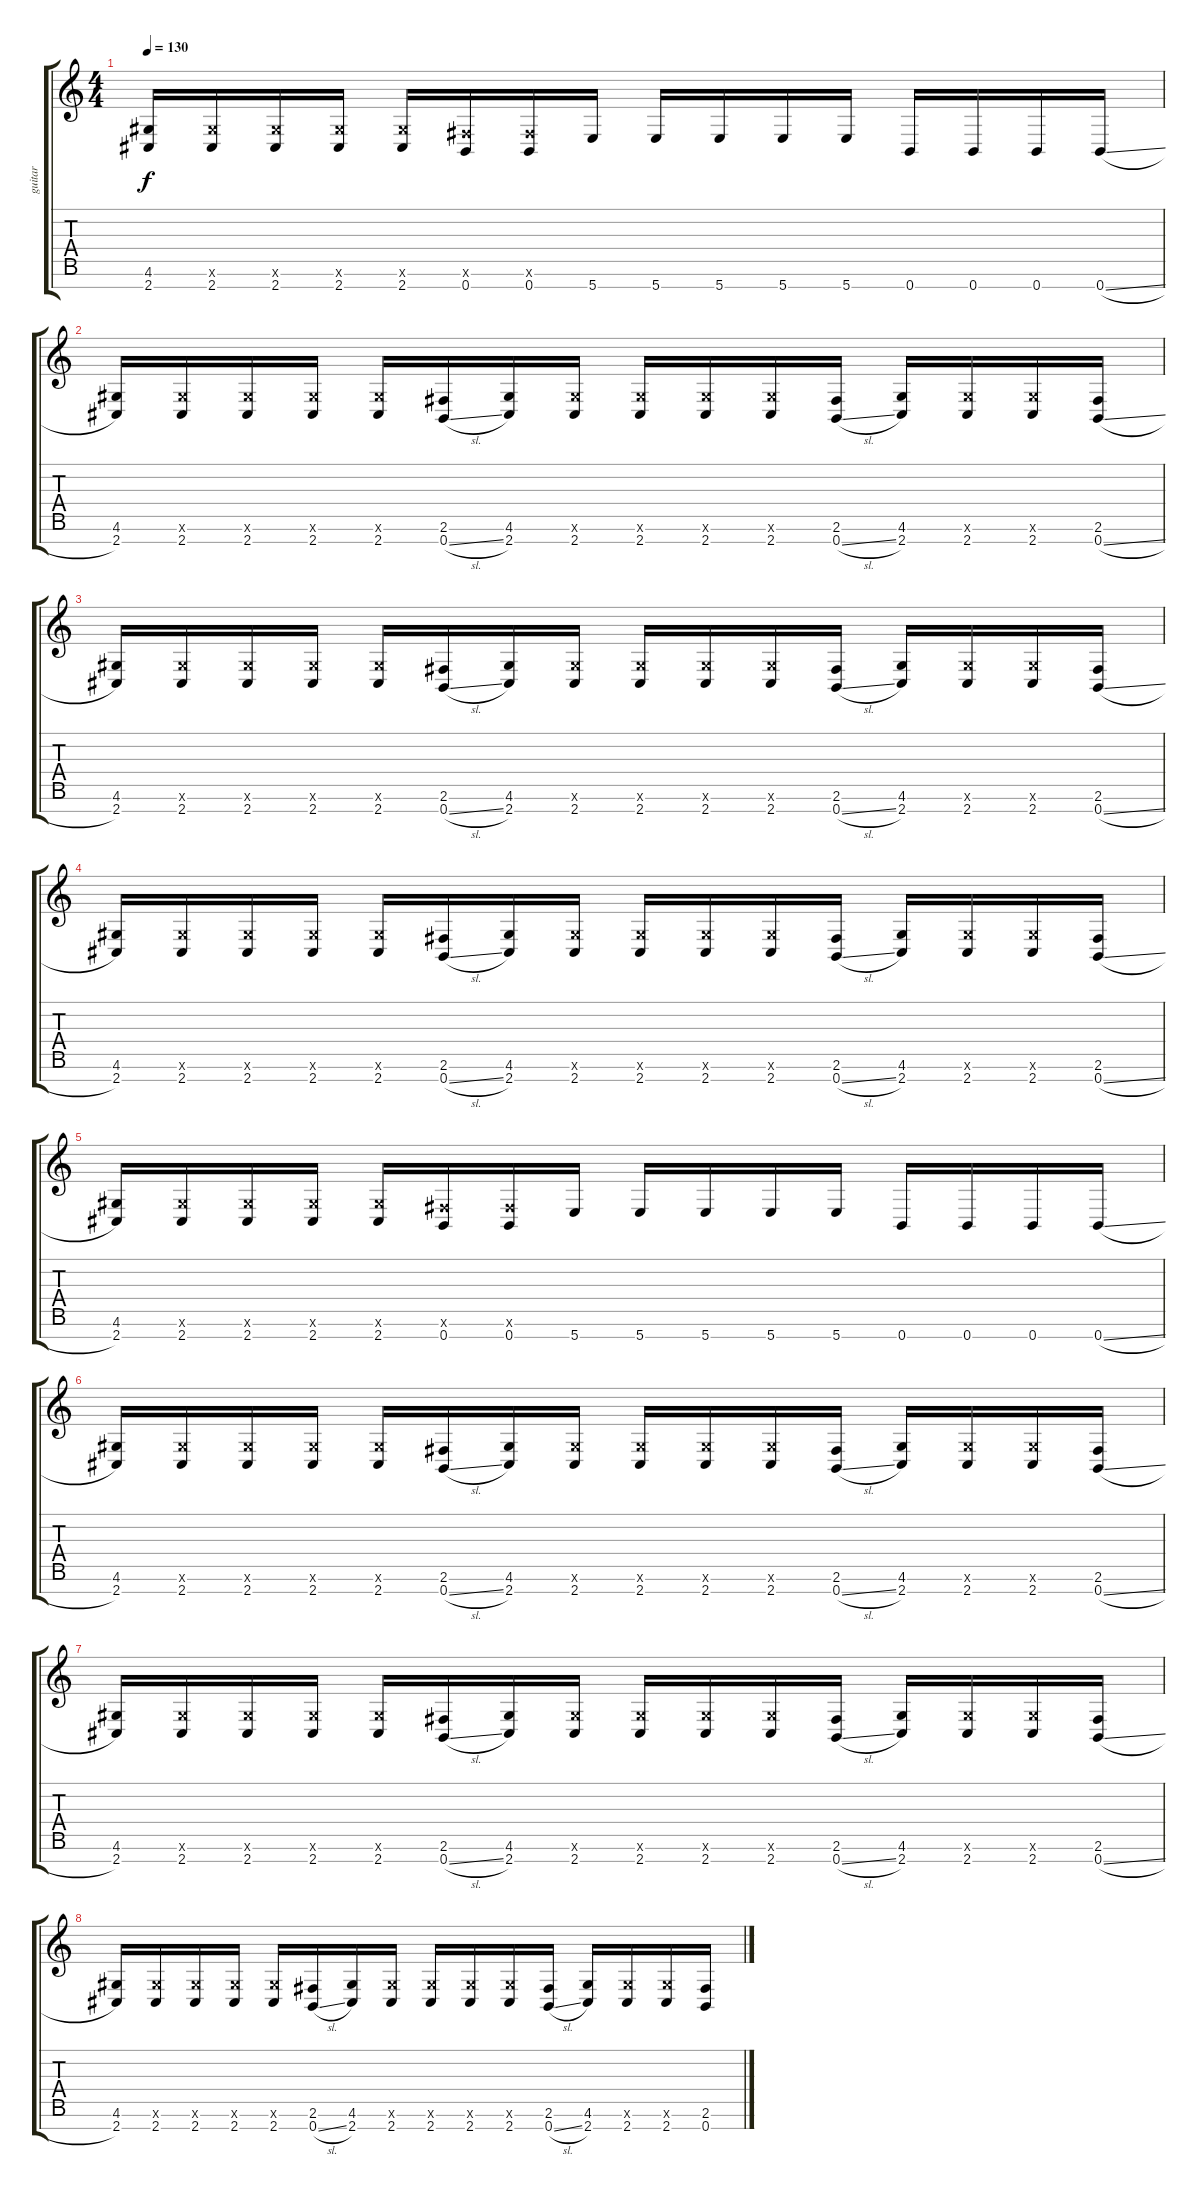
\track ("guitar" "guitar") {instrument overdrivenguitar}
\staff {score tabs}
\tuning (E4 B3 G3 D3 A2 E2 B1) {hide}
\ts (4 4)
\tempo 130
\clef g2
\ks c
(4.6 2.7).16{dy f} (4.6{x} 2.7).16 (4.6{x} 2.7).16 (4.6{x} 2.7).16 (4.6{x} 2.7).16 (2.6{x} 0.7).16 (2.6{x} 0.7).16 5.7.16 5.7.16 5.7.16 5.7.16 5.7.16 0.7.16 0.7.16 0.7.16 0.7{sl}.16 |
(4.6 2.7).16 (4.6{x} 2.7).16 (4.6{x} 2.7).16 (4.6{x} 2.7).16 (4.6{x} 2.7).16 (2.6 0.7{sl}).16 (4.6 2.7).16 (4.6{x} 2.7).16 (4.6{x} 2.7).16 (4.6{x} 2.7).16 (4.6{x} 2.7).16 (2.6 0.7{sl}).16 (4.6 2.7).16 (4.6{x} 2.7).16 (4.6{x} 2.7).16 (2.6 0.7{sl}).16 |
(4.6 2.7).16 (4.6{x} 2.7).16 (4.6{x} 2.7).16 (4.6{x} 2.7).16 (4.6{x} 2.7).16 (2.6 0.7{sl}).16 (4.6 2.7).16 (4.6{x} 2.7).16 (4.6{x} 2.7).16 (4.6{x} 2.7).16 (4.6{x} 2.7).16 (2.6 0.7{sl}).16 (4.6 2.7).16 (4.6{x} 2.7).16 (4.6{x} 2.7).16 (2.6 0.7{sl}).16 |
(4.6 2.7).16 (4.6{x} 2.7).16 (4.6{x} 2.7).16 (4.6{x} 2.7).16 (4.6{x} 2.7).16 (2.6 0.7{sl}).16 (4.6 2.7).16 (4.6{x} 2.7).16 (4.6{x} 2.7).16 (4.6{x} 2.7).16 (4.6{x} 2.7).16 (2.6 0.7{sl}).16 (4.6 2.7).16 (4.6{x} 2.7).16 (4.6{x} 2.7).16 (2.6 0.7{sl}).16 |
(4.6 2.7).16 (4.6{x} 2.7).16 (4.6{x} 2.7).16 (4.6{x} 2.7).16 (4.6{x} 2.7).16 (2.6{x} 0.7).16 (2.6{x} 0.7).16 5.7.16 5.7.16 5.7.16 5.7.16 5.7.16 0.7.16 0.7.16 0.7.16 0.7{sl}.16 |
(4.6 2.7).16 (4.6{x} 2.7).16 (4.6{x} 2.7).16 (4.6{x} 2.7).16 (4.6{x} 2.7).16 (2.6 0.7{sl}).16 (4.6 2.7).16 (4.6{x} 2.7).16 (4.6{x} 2.7).16 (4.6{x} 2.7).16 (4.6{x} 2.7).16 (2.6 0.7{sl}).16 (4.6 2.7).16 (4.6{x} 2.7).16 (4.6{x} 2.7).16 (2.6 0.7{sl}).16 |
(4.6 2.7).16 (4.6{x} 2.7).16 (4.6{x} 2.7).16 (4.6{x} 2.7).16 (4.6{x} 2.7).16 (2.6 0.7{sl}).16 (4.6 2.7).16 (4.6{x} 2.7).16 (4.6{x} 2.7).16 (4.6{x} 2.7).16 (4.6{x} 2.7).16 (2.6 0.7{sl}).16 (4.6 2.7).16 (4.6{x} 2.7).16 (4.6{x} 2.7).16 (2.6 0.7{sl}).16 |
(4.6 2.7).16 (4.6{x} 2.7).16 (4.6{x} 2.7).16 (4.6{x} 2.7).16 (4.6{x} 2.7).16 (2.6 0.7{sl}).16 (4.6 2.7).16 (4.6{x} 2.7).16 (4.6{x} 2.7).16 (4.6{x} 2.7).16 (4.6{x} 2.7).16 (2.6 0.7{sl}).16 (4.6 2.7).16 (4.6{x} 2.7).16 (4.6{x} 2.7).16 (2.6 0.7{sl}).16
